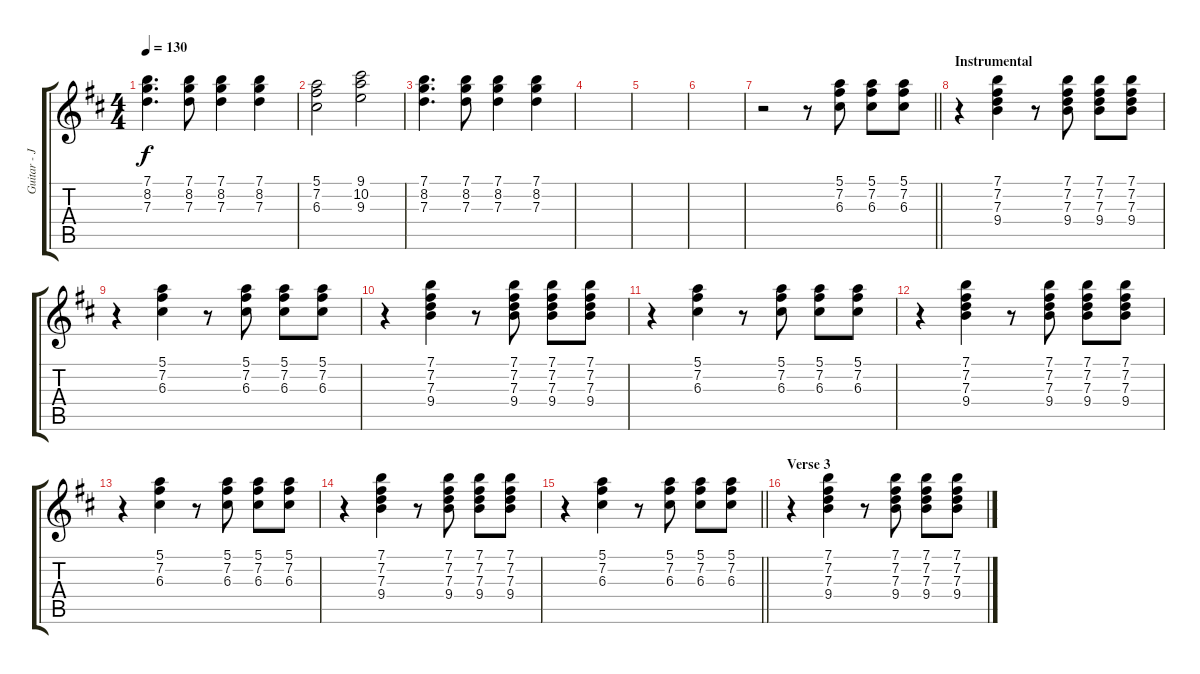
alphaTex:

\track ("Guitar - Jamie Cook" "Guitar - J") {instrument overdrivenguitar}
\staff {score tabs}
\tuning (E4 B3 G3 D3 A2 E2) {hide}
\ts (4 4)
\tempo 130
\clef g2
\ks d
(7.1 8.2 7.3).4{d dy f} (7.1 8.2 7.3).8 (7.1 8.2 7.3).4 (7.1 8.2 7.3).4 |
(5.1 7.2 6.3).2 (9.1 10.2 9.3).2 |
(7.1 8.2 7.3).4{d} (7.1 8.2 7.3).8 (7.1 8.2 7.3).4 (7.1 8.2 7.3).4 |
|
|
|
\barLineRight lightlight
r.2 r.8 (5.1 7.2 6.3).8 (5.1 7.2 6.3).8 (5.1 7.2 6.3).8 |
\section ("" "Instrumental")
r.4 (7.1 7.2 7.3 9.4).4 r.8 (7.1 7.2 7.3 9.4).8 (7.1 7.2 7.3 9.4).8 (7.1 7.2 7.3 9.4).8 |
r.4 (5.1 7.2 6.3).4 r.8 (5.1 7.2 6.3).8 (5.1 7.2 6.3).8 (5.1 7.2 6.3).8 |
r.4 (7.1 7.2 7.3 9.4).4 r.8 (7.1 7.2 7.3 9.4).8 (7.1 7.2 7.3 9.4).8 (7.1 7.2 7.3 9.4).8 |
r.4 (5.1 7.2 6.3).4 r.8 (5.1 7.2 6.3).8 (5.1 7.2 6.3).8 (5.1 7.2 6.3).8 |
r.4 (7.1 7.2 7.3 9.4).4 r.8 (7.1 7.2 7.3 9.4).8 (7.1 7.2 7.3 9.4).8 (7.1 7.2 7.3 9.4).8 |
r.4 (5.1 7.2 6.3).4 r.8 (5.1 7.2 6.3).8 (5.1 7.2 6.3).8 (5.1 7.2 6.3).8 |
r.4 (7.1 7.2 7.3 9.4).4 r.8 (7.1 7.2 7.3 9.4).8 (7.1 7.2 7.3 9.4).8 (7.1 7.2 7.3 9.4).8 |
\barLineRight lightlight
r.4 (5.1 7.2 6.3).4 r.8 (5.1 7.2 6.3).8 (5.1 7.2 6.3).8 (5.1 7.2 6.3).8 |
\section ("" "Verse 3")
r.4 (7.1 7.2 7.3 9.4).4 r.8 (7.1 7.2 7.3 9.4).8 (7.1 7.2 7.3 9.4).8 (7.1 7.2 7.3 9.4).8
